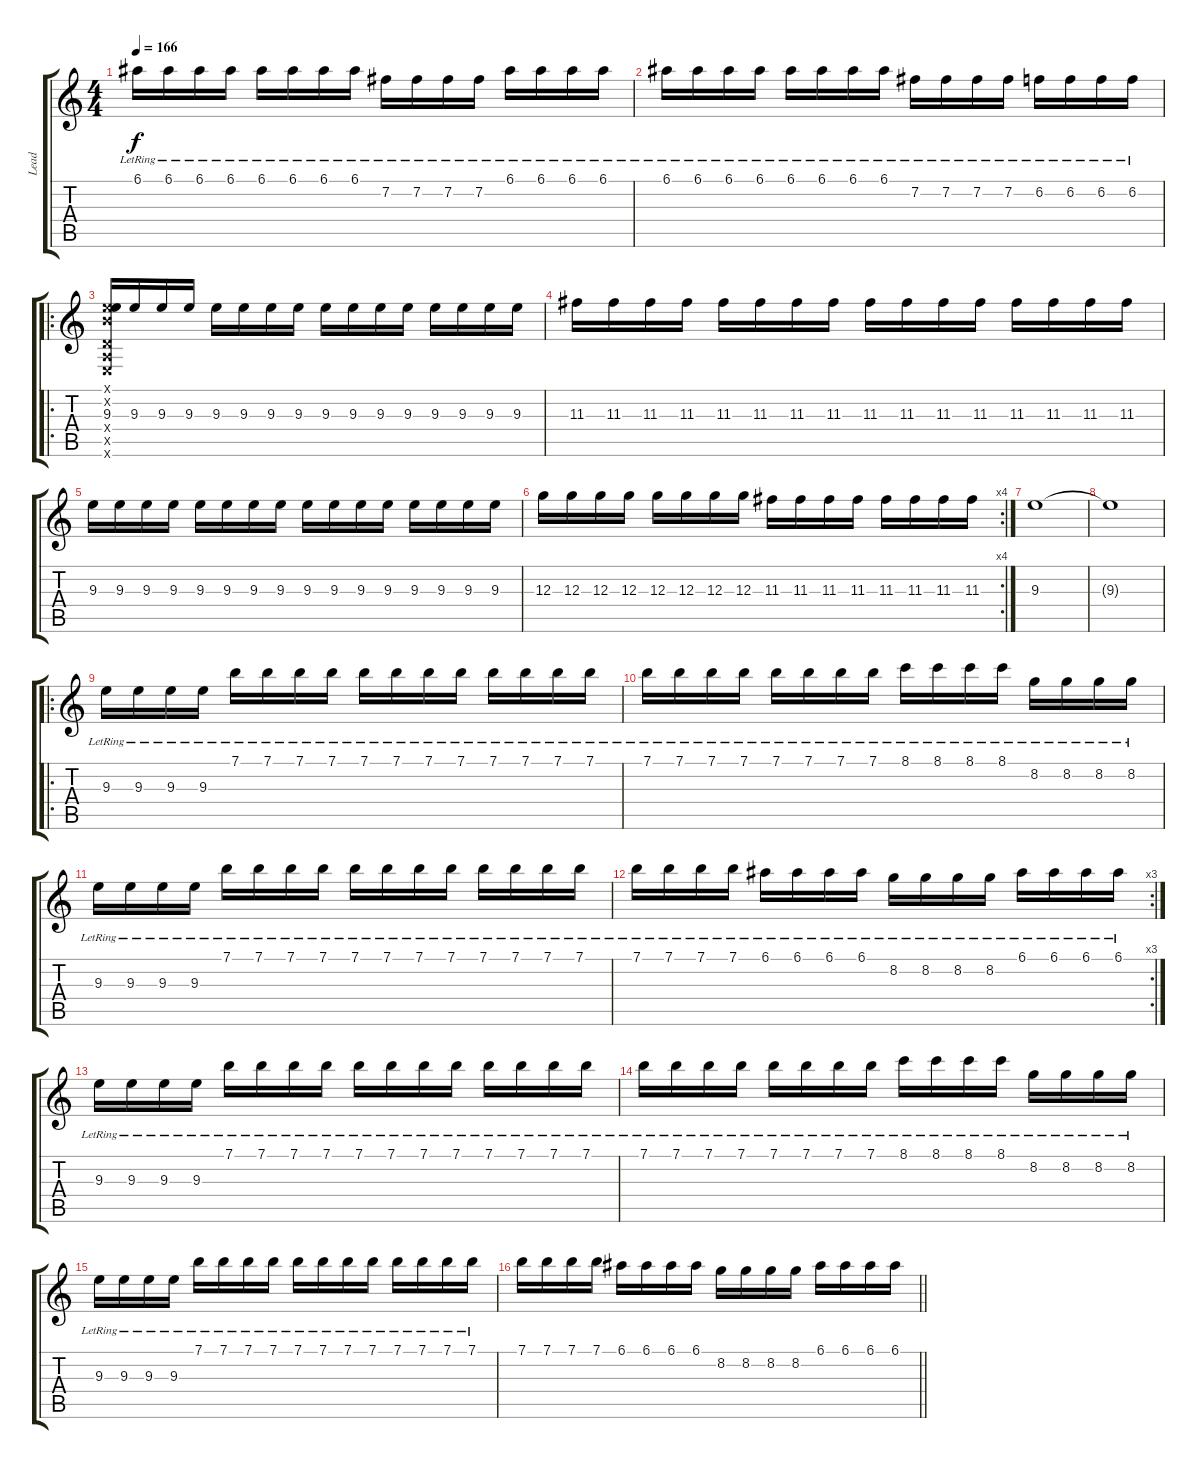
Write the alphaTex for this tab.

\track ("Lead" "Lead") {instrument distortionguitar}
\staff {score tabs}
\tuning (E4 B3 G3 D3 A2 E2) {hide}
\ts (4 4)
\tempo 166
\clef g2
\ks c
6.1{lr}.16{dy f} 6.1{lr}.16 6.1{lr}.16 6.1{lr}.16 6.1{lr}.16 6.1{lr}.16 6.1{lr}.16 6.1{lr}.16 7.2{lr}.16 7.2{lr}.16 7.2{lr}.16 7.2{lr}.16 6.1{lr}.16 6.1{lr}.16 6.1{lr}.16 6.1{lr}.16 |
6.1{lr}.16 6.1{lr}.16 6.1{lr}.16 6.1{lr}.16 6.1{lr}.16 6.1{lr}.16 6.1{lr}.16 6.1{lr}.16 7.2{lr}.16 7.2{lr}.16 7.2{lr}.16 7.2{lr}.16 6.2{lr}.16 6.2{lr}.16 6.2{lr}.16 6.2{lr}.16 |
\ro
(0.1{x} 0.2{x} 9.3 0.4{x} 0.5{x} 0.6{x}).16 9.3.16 9.3.16 9.3.16 9.3.16 9.3.16 9.3.16 9.3.16 9.3.16 9.3.16 9.3.16 9.3.16 9.3.16 9.3.16 9.3.16 9.3.16 |
11.3.16 11.3.16 11.3.16 11.3.16 11.3.16 11.3.16 11.3.16 11.3.16 11.3.16 11.3.16 11.3.16 11.3.16 11.3.16 11.3.16 11.3.16 11.3.16 |
9.3.16 9.3.16 9.3.16 9.3.16 9.3.16 9.3.16 9.3.16 9.3.16 9.3.16 9.3.16 9.3.16 9.3.16 9.3.16 9.3.16 9.3.16 9.3.16 |
\rc 4
12.3.16 12.3.16 12.3.16 12.3.16 12.3.16 12.3.16 12.3.16 12.3.16 11.3.16 11.3.16 11.3.16 11.3.16 11.3.16 11.3.16 11.3.16 11.3.16 |
9.3.1 |
9.3{t}.1 |
\ro
9.3{lr}.16 9.3{lr}.16 9.3{lr}.16 9.3{lr}.16 7.1{lr}.16 7.1{lr}.16 7.1{lr}.16 7.1{lr}.16 7.1{lr}.16 7.1{lr}.16 7.1{lr}.16 7.1{lr}.16 7.1{lr}.16 7.1{lr}.16 7.1{lr}.16 7.1{lr}.16 |
7.1{lr}.16 7.1{lr}.16 7.1{lr}.16 7.1{lr}.16 7.1{lr}.16 7.1{lr}.16 7.1{lr}.16 7.1{lr}.16 8.1{lr}.16 8.1{lr}.16 8.1{lr}.16 8.1{lr}.16 8.2{lr}.16 8.2{lr}.16 8.2{lr}.16 8.2{lr}.16 |
9.3{lr}.16 9.3{lr}.16 9.3{lr}.16 9.3{lr}.16 7.1{lr}.16 7.1{lr}.16 7.1{lr}.16 7.1{lr}.16 7.1{lr}.16 7.1{lr}.16 7.1{lr}.16 7.1{lr}.16 7.1{lr}.16 7.1{lr}.16 7.1{lr}.16 7.1{lr}.16 |
\rc 3
7.1{lr}.16 7.1{lr}.16 7.1{lr}.16 7.1{lr}.16 6.1{lr}.16 6.1{lr}.16 6.1{lr}.16 6.1{lr}.16 8.2{lr}.16 8.2{lr}.16 8.2{lr}.16 8.2{lr}.16 6.1{lr}.16 6.1{lr}.16 6.1{lr}.16 6.1{lr}.16 |
9.3{lr}.16 9.3{lr}.16 9.3{lr}.16 9.3{lr}.16 7.1{lr}.16 7.1{lr}.16 7.1{lr}.16 7.1{lr}.16 7.1{lr}.16 7.1{lr}.16 7.1{lr}.16 7.1{lr}.16 7.1{lr}.16 7.1{lr}.16 7.1{lr}.16 7.1{lr}.16 |
7.1{lr}.16 7.1{lr}.16 7.1{lr}.16 7.1{lr}.16 7.1{lr}.16 7.1{lr}.16 7.1{lr}.16 7.1{lr}.16 8.1{lr}.16 8.1{lr}.16 8.1{lr}.16 8.1{lr}.16 8.2{lr}.16 8.2{lr}.16 8.2{lr}.16 8.2{lr}.16 |
9.3{lr}.16 9.3{lr}.16 9.3{lr}.16 9.3{lr}.16 7.1{lr}.16 7.1{lr}.16 7.1{lr}.16 7.1{lr}.16 7.1{lr}.16 7.1{lr}.16 7.1{lr}.16 7.1{lr}.16 7.1{lr}.16 7.1{lr}.16 7.1{lr}.16 7.1{lr}.16 |
\barLineRight lightlight
7.1.16 7.1.16 7.1.16 7.1.16 6.1.16 6.1.16 6.1.16 6.1.16 8.2.16 8.2.16 8.2.16 8.2.16 6.1.16 6.1.16 6.1.16 6.1.16
